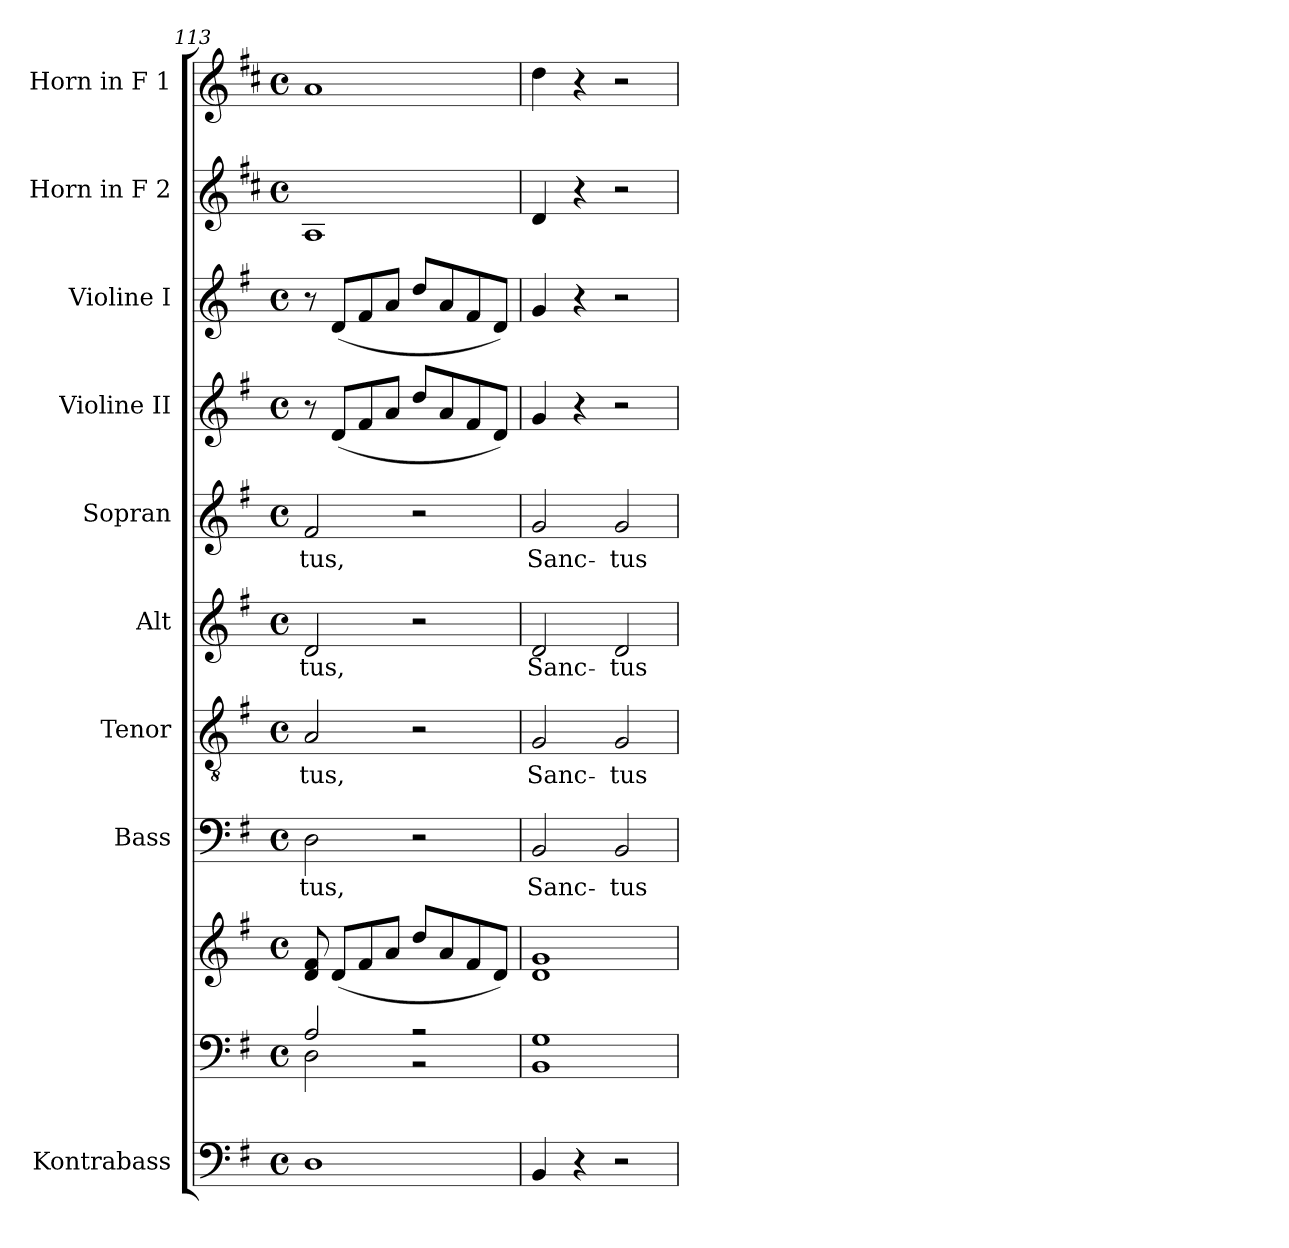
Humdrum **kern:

**kern	**kern	**kern	**kern	**text	**kern	**text	**kern	**text	**kern	**text	**kern	**kern	**kern	**kern
*part10	*part9	*part9	*part8	*part8	*part7	*part7	*part6	*part6	*part5	*part5	*part4	*part3	*part2	*part1
*staff11	*staff10	*staff9	*staff8	*staff8	*staff7	*staff7	*staff6	*staff6	*staff5	*staff5	*staff4	*staff3	*staff2	*staff1
*I"Kontrabass	*	*	*I"Bass	*	*I"Tenor	*	*I"Alt	*	*I"Sopran	*	*I"Violine II	*I"Violine I	*I"Horn in F 2	*I"Horn in F 1
*I'Kb.	*	*	*I'B.	*	*I'T.	*	*I'A.	*	*I'S.	*	*I'Vl. II	*I'Vl. I	*I'Hrn. 2	*I'Hrn. 1
*clefF4	*clefF4	*clefG2	*clefF4	*	*clefGv2	*	*clefG2	*	*clefG2	*	*clefG2	*clefG2	*clefG2	*clefG2
*ITrd7c12	*	*	*	*	*	*	*	*	*	*	*	*	*ITrd4c7	*ITrd4c7
*k[f#]	*k[f#]	*k[f#]	*k[f#]	*	*k[f#]	*	*k[f#]	*	*k[f#]	*	*k[f#]	*k[f#]	*k[f#]	*k[f#]
*G:	*G:	*G:	*G:	*	*G:	*	*G:	*	*G:	*	*G:	*G:	*G:	*G:
*M4/4	*M4/4	*M4/4	*M4/4	*	*M4/4	*	*M4/4	*	*M4/4	*	*M4/4	*M4/4	*M4/4	*M4/4
*met(c)	*met(c)	*met(c)	*met(c)	*	*met(c)	*	*met(c)	*	*met(c)	*	*met(c)	*met(c)	*met(c)	*met(c)
=113	=113	=113	=113	=113	=113	=113	=113	=113	=113	=113	=113	=113	=113	=113
*	*^	*	*	*	*	*	*	*	*	*	*	*	*	*
!	!	!	!	!	!LO:LY:b	!	!LO:LY:b	!	!LO:LY:b	!	!LO:LY:b	!	!	!	!
1DD	2A/	2D\	8d/ 8f#/	2D\	-tus,	2A/	-tus,	2d/	-tus,	2f#/	-tus,	8r	8r	1D	1d
.	.	.	(<8d/L	.	.	.	.	.	.	.	.	(<8d/L	(<8d/L	.	.
.	.	.	8f#/	.	.	.	.	.	.	.	.	8f#/	8f#/	.	.
.	.	.	8a/J	.	.	.	.	.	.	.	.	8a/J	8a/J	.	.
.	2r	2r	8dd/L	2r	.	2r	.	2r	.	2r	.	8dd/L	8dd/L	.	.
.	.	.	8a/	.	.	.	.	.	.	.	.	8a/	8a/	.	.
.	.	.	8f#/	.	.	.	.	.	.	.	.	8f#/	8f#/	.	.
.	.	.	8d/J)	.	.	.	.	.	.	.	.	8d/J)	8d/J)	.	.
=114	=114	=114	=114	=114	=114	=114	=114	=114	=114	=114	=114	=114	=114	=114	=114
*	*	*	*^	*	*	*	*	*	*	*	*	*	*	*	*
!	!	!	!	!	!	!LO:LY:b	!	!LO:LY:b	!	!LO:LY:b	!	!LO:LY:b	!	!	!	!
4BBB/	1G	1BB	1g	1d	2BB/	Sanc-	2G/	Sanc-	2d/	Sanc-	2g/	Sanc-	4g/	4g/	4G/	4g\
4r	.	.	.	.	.	.	.	.	.	.	.	.	4r	4r	4r	4r
!	!	!	!	!	!	!LO:LY:b	!	!LO:LY:b	!	!LO:LY:b	!	!LO:LY:b	!	!	!	!
2r	.	.	.	.	2BB/	-tus	2G/	-tus	2d/	-tus	2g/	-tus	2r	2r	2r	2r
*	*v	*v	*	*	*	*	*	*	*	*	*	*	*	*	*	*
*	*	*v	*v	*	*	*	*	*	*	*	*	*	*	*	*
=	=	=	=	=	=	=	=	=	=	=	=	=	=	=
*-	*-	*-	*-	*-	*-	*-	*-	*-	*-	*-	*-	*-	*-	*-
